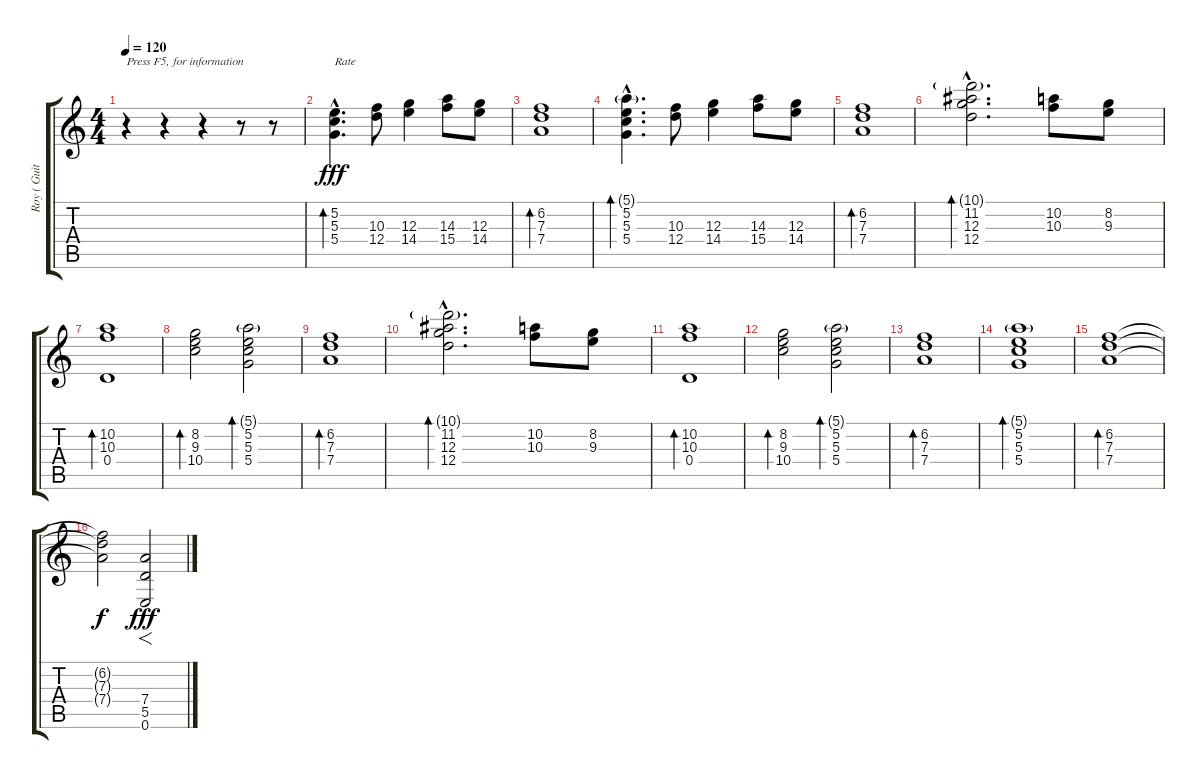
\track ("Roy ( Guitar I )" "Roy ( Guit") {instrument distortionguitar}
\staff {score tabs}
\tuning (E4 B3 G3 D3 A2 E2) {hide}
\ts (4 4)
\tempo 120
\clef g2
\ks c
r.4{txt "Press F5, for information" dy fff instrument distortionguitar} r.4 r.4 r.8 r.8 |
(5.2{hac} 5.3{hac} 5.4{hac}).4{d bd 30 txt "Rate" instrument electricguitarjazz} (10.3 12.4).8 (12.3 14.4).4 (14.3 15.4).8 (12.3 14.4).8 |
(6.2 7.3 7.4).1{bd 30} |
(5.1{g hac} 5.2{hac} 5.3{hac} 5.4{hac}).4{d bd 30} (10.3 12.4).8 (12.3 14.4).4 (14.3 15.4).8 (12.3 14.4).8 |
(6.2 7.3 7.4).1{bd 30} |
(10.1{g hac} 11.2{hac} 12.3{hac} 12.4{hac}).2{d bd 30} (10.2 10.3).8 (8.2 9.3).8 |
(10.2 10.3 0.4).1{bd 30} |
(8.2 9.3 10.4).2{bd 60} (5.1{g} 5.2 5.3 5.4).2{bd 60} |
(6.2 7.3 7.4).1{bd 60} |
(10.1{g hac} 11.2{hac} 12.3{hac} 12.4{hac}).2{d bd 30} (10.2 10.3).8 (8.2 9.3).8 |
(10.2 10.3 0.4).1{bd 30} |
(8.2 9.3 10.4).2{bd 60} (5.1{g} 5.2 5.3 5.4).2{bd 60} |
(6.2 7.3 7.4).1{bd 60} |
(5.1{g} 5.2 5.3 5.4).1{bd 60} |
(6.2 7.3 7.4).1{bd 60} |
(6.2{t} 7.3{t} 7.4{t}).2{dy f} (7.4 5.5 0.6).2{f dy fff instrument distortionguitar}
